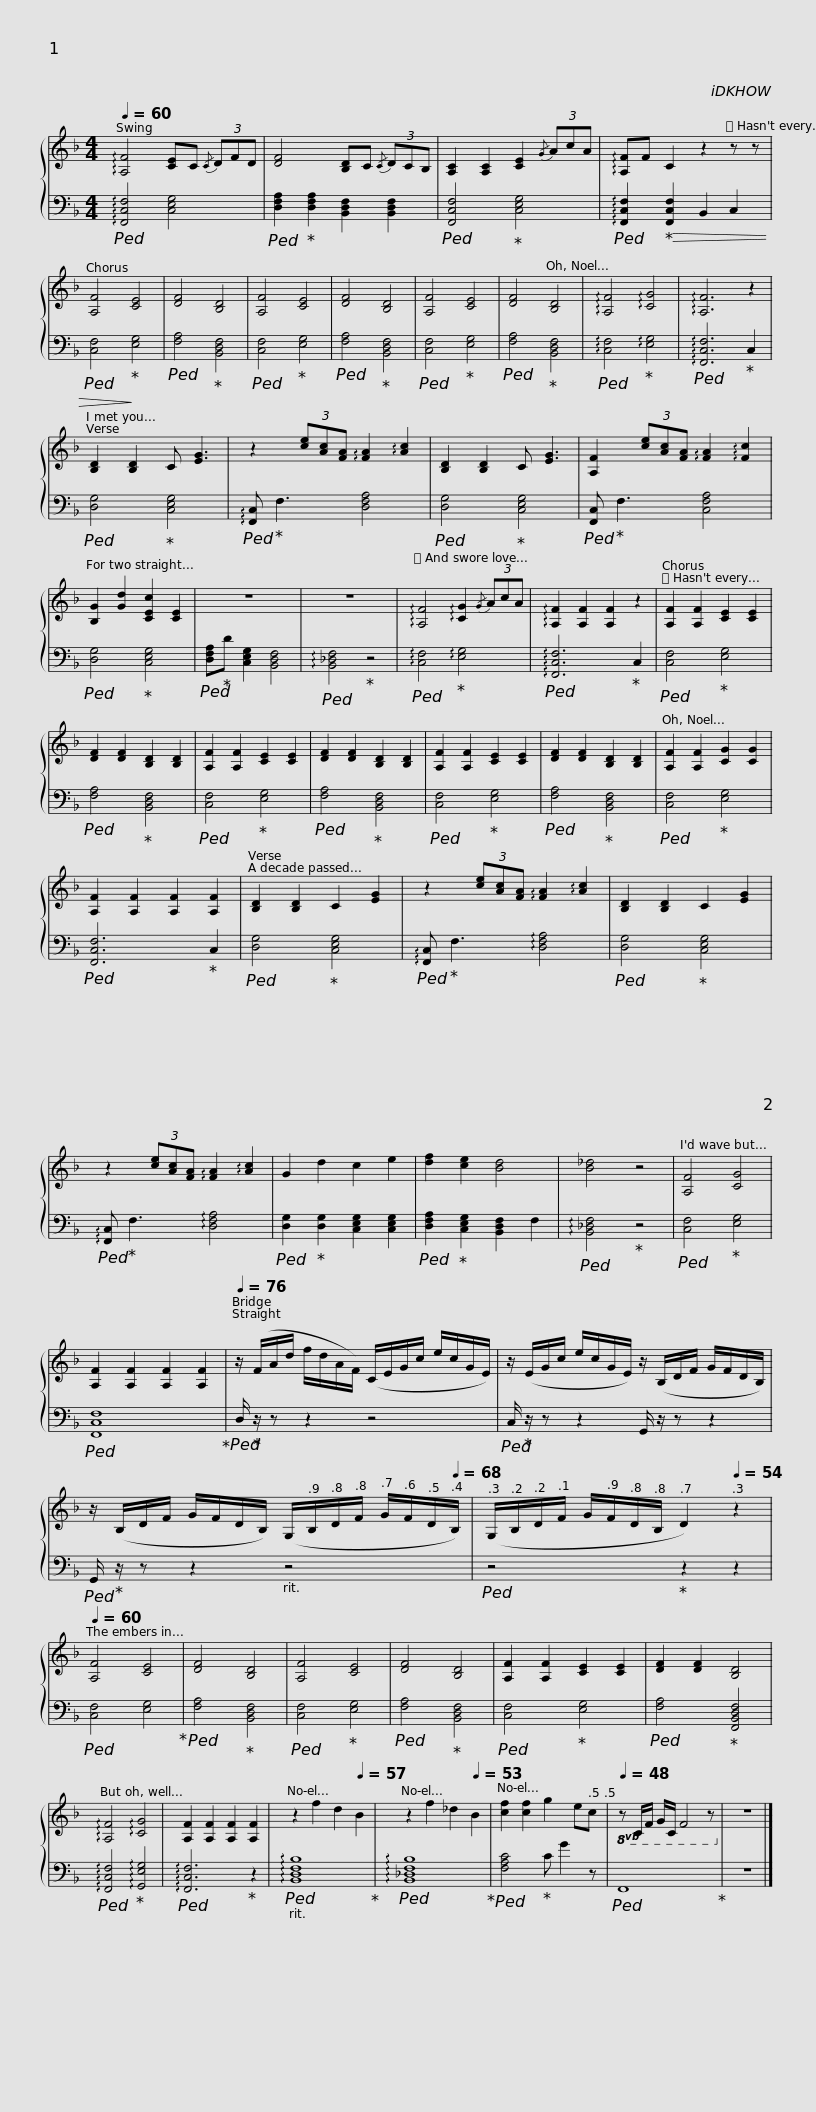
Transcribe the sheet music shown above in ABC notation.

X:1
%%score { 1 | 2 }
L:1/8
Q:1/4=60
M:4/4
I:linebreak $
K:F
V:1 treble
V:2 bass
V:1
 !arpeggio![A,F]4 [CE]C{/C} (3DFD | [DF]4 [B,D]C{/C} (3DCB, | [A,C]2 [A,C]2 [CE]2{/G} (3AcA | !arpeggio![A,F]F C2 z2 z z | [A,F]4 [CE]4 | %5
 [DF]4 [B,D]4 | [A,F]4 [CE]4 |$ [DF]4 [B,D]4 | [A,F]4 [CE]4 | [DF]4 [B,D]4 | %10
 !arpeggio![A,F]4 !arpeggio![CG]4 | !arpeggio![A,F]6 z2 | [B,D]2 [B,D]2 C [EG]3 | z2 (3[ce][Ac][FA] !arpeggio![FA]2 !arpeggio![Ac]2 | [B,D]2 [B,D]2 C [EG]3 |$ %15
 [A,F]2 (3[ce][Ac][FA] !arpeggio![FA]2 !arpeggio![Fc]2 | [B,G]2 [Gd]2 [CEc]2 [CE]2 | z8 | z8 | !arpeggio![A,F]4 !arpeggio![CG]2{/G} (3AcA | %20
 !arpeggio![A,F]2 [A,F]2 [A,F]2 z2 | [A,F]2 [A,F]2 [CE]2 [CE]2 |$ [DF]2 [DF]2 [B,D]2 [B,D]2 | [A,F]2 [A,F]2 [CE]2 [CE]2 | [DF]2 [DF]2 [B,D]2 [B,D]2 | %25
 [A,F]2 [A,F]2 [CE]2 [CE]2 | [DF]2 [DF]2 [B,D]2 [B,D]2 | [A,F]2 [A,F]2 [CG]2 [CG]2 | [A,F]2 [A,F]2 [A,F]2 [A,F]2 | [B,D]2 [B,D]2 C2 [EG]2 |$ %30
 z2 (3[ce][Ac][FA] !arpeggio![FA]2 !arpeggio![Ac]2 | [B,D]2 [B,D]2 C2 [EG]2 | z2 (3[ce][Ac][FA] !arpeggio![FA]2 !arpeggio![Ac]2 | G2 d2 c2 e2 | [df]2 [ce]2 [Bd]4 | %35
 [B_d]4 z4 | [A,F]4 [CG]4 | [A,F]2 [A,F]2 [A,F]2 [A,F]2 |$[Q:1/4=76] z/ (F/A/d/ f/d/A/F/) (C/E/G/c/ e/c/G/E/) | z/ (E/G/c/ e/c/G/E/) z/ (B,/D/F/ G/F/D/B,/) |$ %40
 z/ (B,/D/F/ G/F/D/B,/)[Q:1/4=76] (G,/[Q:1/4=74]B,/[Q:1/4=73]D/[Q:1/4=72]F/[Q:1/4=71] G/[Q:1/4=70]F/[Q:1/4=69]D/[Q:1/4=68]B,/) |[Q:1/4=67] (G,/[Q:1/4=66]B,/[Q:1/4=65]D/[Q:1/4=64]F/[Q:1/4=63] G/[Q:1/4=61]F/[Q:1/4=60]D/[Q:1/4=59]B,/[Q:1/4=58] D2)[Q:1/4=54] z2 |[Q:1/4=60] [A,F]4 [CE]4 | [DF]4 [B,D]4 | [A,F]4 [CE]4 | %45
 [DF]4 [B,D]4 | [A,F]2 [A,F]2 [CE]2 [CE]2 |$ [DF]2 [DF]2 [B,D]4 | !arpeggio![A,F]4 !arpeggio![CG]4 | [A,F]2 [A,F]2 [A,F]2 [A,F]2 | %50
[Q:1/4=60] z2[Q:1/4=59] f2[Q:1/4=58] d2[Q:1/4=57] B2 |[Q:1/4=56] z2[Q:1/4=55] f2[Q:1/4=54] _d2[Q:1/4=53] B2 |[Q:1/4=52] [cf]2[Q:1/4=51] [cf]2[Q:1/4=50] g2[Q:1/4=49] e[Q:1/4=48]c[Q:1/4=49] |[Q:1/4=48]!8vb(! z C,/F,/ G,/C,/ F,4 z!8vb)! | z8 |] %55
V:2
!ped! !arpeggio![F,,C,F,]4 [C,E,G,]4 |!ped! [D,F,A,]2!ped-up! [D,F,A,]2 [B,,D,F,]2 [B,,D,F,]2 |!ped! [F,,C,F,]4!ped-up! [C,E,G,]4 |!ped! !arpeggio![F,,C,F,]2!ped-up!!>(! [F,,C,F,]2 B,,2 C,2 |!ped! [C,F,]4!ped-up!!>)! [E,G,]4 | %5
!ped! [F,A,]4!ped-up! [B,,D,F,]4 |!ped! [C,F,]4!ped-up! [E,G,]4 |$!ped! [F,A,]4!ped-up! [B,,D,F,]4 |!ped! [C,F,]4!ped-up! [E,G,]4 |!ped! [F,A,]4!ped-up! [B,,D,F,]4 | %10
!ped! !arpeggio![C,F,]4!ped-up! !arpeggio![E,G,]4 |!ped! !arpeggio![F,,C,F,]6!ped-up! C,2 |!ped! [D,G,]4!ped-up! [C,E,G,]4 |!ped! !arpeggio![F,,C,]!ped-up! F,3 [D,F,A,]4 |!ped! [D,G,]4!ped-up! [C,E,G,]4 |$ %15
!ped! [F,,C,]!ped-up! F,3 [C,F,A,]4 |!ped! [D,G,]4!ped-up! [C,E,G,]4 |!ped! [D,F,A,]!ped-up!D [C,E,G,]2 [B,,D,F,]4 |!ped! !arpeggio![B,,_D,F,]4!ped-up! z4 |!ped! !arpeggio![C,F,]4!ped-up! !arpeggio![E,G,]4 | %20
!ped! !arpeggio![F,,C,F,]6!ped-up! C,2 |!ped! [C,F,]4!ped-up! [E,G,]4 |$!ped! [F,A,]4!ped-up! [B,,D,F,]4 |!ped! [C,F,]4!ped-up! [E,G,]4 |!ped! [F,A,]4!ped-up! [B,,D,F,]4 | %25
!ped! [C,F,]4!ped-up! [E,G,]4 |!ped! [F,A,]4!ped-up! [B,,D,F,]4 |!ped! [C,F,]4!ped-up! [E,G,]4 |!ped! [F,,C,F,]6!ped-up! C,2 |!ped! [D,G,]4!ped-up! [C,E,G,]4 |$ %30
!ped! !arpeggio![F,,C,]!ped-up! F,3 !arpeggio![D,F,A,]4 |!ped! [D,G,]4!ped-up! [C,E,G,]4 |!ped! !arpeggio![F,,C,]!ped-up! F,3 !arpeggio![D,F,A,]4 |!ped! [D,G,]2!ped-up! [D,G,]2 [C,E,G,]2 [C,E,G,]2 |!ped! [D,F,A,]2!ped-up! [C,E,G,]2 [B,,D,F,]2 F,2 | %35
!ped! !arpeggio![B,,_D,F,]4!ped-up! z4 |!ped! [C,F,]4!ped-up! [E,G,]4 |!ped! [F,,C,F,]8!ped-up! |$!ped! D,/!ped-up! z/ z z2 z4 |!ped! C,/!ped-up! z/ z z2 G,,/ z/ z z2 |$ %40
!ped! G,,/!ped-up! z/ z z2 z4 |!ped! z4!ped-up! z2 z2 |!ped! [C,F,]4 [E,G,]4!ped-up! |!ped! [F,A,]4!ped-up! [B,,D,F,]4 |!ped! [C,F,]4!ped-up! [E,G,]4 | %45
!ped! [F,A,]4!ped-up! [B,,D,F,]4 |!ped! [C,F,]4!ped-up! [E,G,]4 |$!ped! [F,A,]4!ped-up! [F,,B,,D,F,]4 |!ped! !arpeggio![F,,C,F,]4!ped-up! !arpeggio![G,,E,G,]4 |!ped! !arpeggio![F,,C,F,]6!ped-up! z2 | %50
!ped! !arpeggio![B,,D,F,B,]8!ped-up! |!ped! !arpeggio![B,,_D,F,B,]8!ped-up! |!ped! [F,A,C]4!ped-up! C G2 z |!ped! F,,8!ped-up! | z8 |] %55
